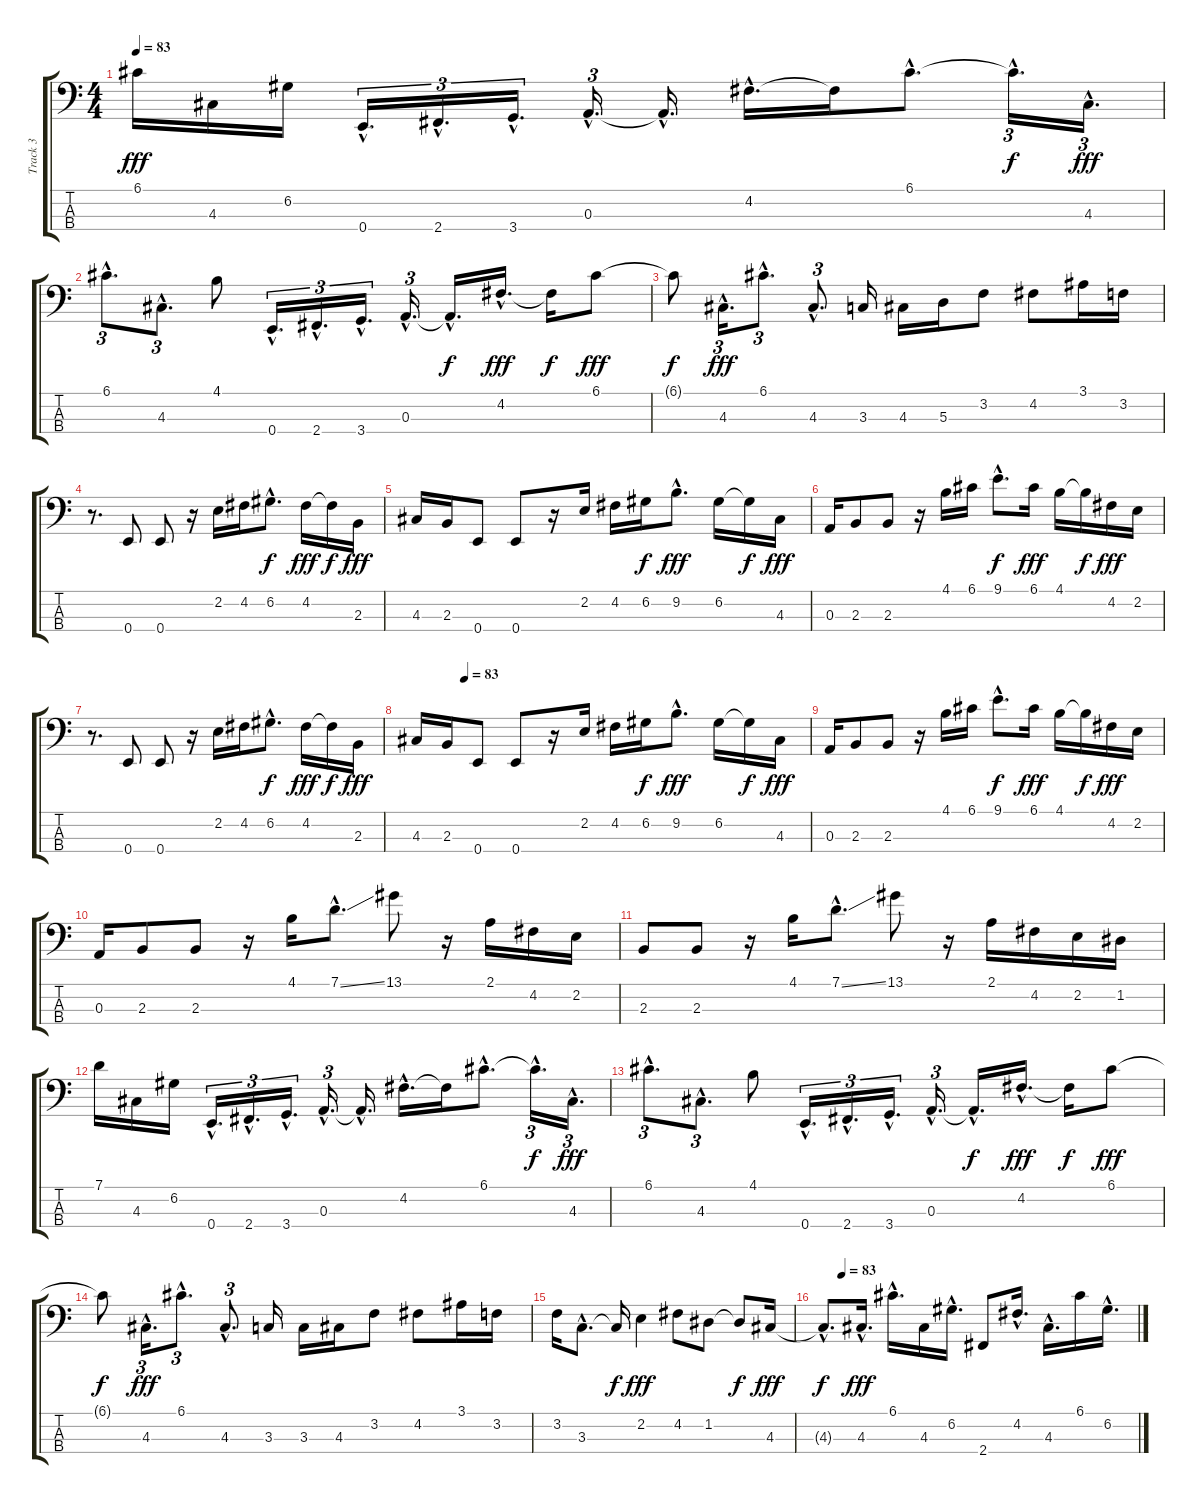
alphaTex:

\track ("Track 3" "Track 3") {instrument fretlessbass}
\staff {score tabs}
\tuning (G2 D2 A1 E1) {hide}
\ts (4 4)
\tempo 83
\clef f4
\ks c
6.1.16{dy fff} 4.3.16 6.2.16 0.4{hac}.16{d tu (3 2)} 2.4{hac}.16{d tu (3 2)} 3.4{hac}.16{d tu (3 2)} 0.3{hac}.16{d tu (3 2)} 0.3{hac t}.16{d} 4.2{hac}.16{d} 4.2{t}.16 6.1{hac}.8{d} 6.1{hac t}.16{d tu (3 2) dy f} 4.3{hac}.16{d tu (3 2) dy fff} |
6.1{hac}.8{d tu (3 2)} 4.3{hac}.8{d tu (3 2)} 4.1.8 0.4{hac}.16{d tu (3 2)} 2.4{hac}.16{d tu (3 2)} 3.4{hac}.16{d tu (3 2)} 0.3{hac}.16{d tu (3 2)} 0.3{hac t}.16{d dy f} 4.2{hac}.16{d dy fff} 4.2{t}.16{dy f} 6.1.8{dy fff} |
6.1{t}.8{dy f} 4.3{hac}.16{d tu (3 2) dy fff} 6.1{hac}.8{d tu (3 2)} 4.3{hac}.8{d tu (3 2)} 3.3.16 4.3.16 5.3.16 3.2.8 4.2.8 3.1.16 3.2.16 |
r.8{d volume 14 instrument electricbassfinger} 0.4.8 0.4.8 r.16 2.2.16 4.2.16 6.2{hac}.8{d dy f} 4.2.16{dy fff} 4.2{t}.16{dy f} 2.3.16{dy fff} |
4.3.16 2.3.16 0.4.8 0.4.8 r.16 2.2.16 4.2.16 6.2.16{dy f} 9.2{hac}.8{d dy fff} 6.2.16 6.2{t}.16{dy f} 4.3.16{dy fff} |
0.3.16 2.3.8 2.3.8 r.16 4.1.16 6.1.16 9.1{hac}.8{d dy f} 6.1.16{dy fff} 4.1.16 4.1{t}.16{dy f} 4.2.16{dy fff} 2.2.16 |
r.8{d volume 14 instrument electricbassfinger} 0.4.8 0.4.8 r.16 2.2.16 4.2.16 6.2{hac}.8{d dy f} 4.2.16{dy fff} 4.2{t}.16{dy f} 2.3.16{dy fff} |
\tempo (83 0.125)
4.3.16 2.3.16 0.4.8 0.4.8 r.16 2.2.16 4.2.16 6.2.16{dy f} 9.2{hac}.8{d dy fff} 6.2.16 6.2{t}.16{dy f} 4.3.16{dy fff} |
0.3.16 2.3.8 2.3.8 r.16 4.1.16 6.1.16 9.1{hac}.8{d dy f} 6.1.16{dy fff} 4.1.16 4.1{t}.16{dy f} 4.2.16{dy fff} 2.2.16 |
0.3.16 2.3.8 2.3.8 r.16 4.1.16 7.1{ss hac}.8{d} 13.1.8 r.16 2.1.16 4.2.16 2.2.16 |
2.3.8 2.3.8 r.16 4.1.16 7.1{ss hac}.8{d} 13.1.8 r.16 2.1.16 4.2.16 2.2.16 1.2.16 |
7.1.16 4.3.16 6.2.16 0.4{hac}.16{d tu (3 2)} 2.4{hac}.16{d tu (3 2)} 3.4{hac}.16{d tu (3 2)} 0.3{hac}.16{d tu (3 2)} 0.3{hac t}.16{d} 4.2{hac}.16{d} 4.2{t}.16 6.1{hac}.8{d} 6.1{hac t}.16{d tu (3 2) dy f} 4.3{hac}.16{d tu (3 2) dy fff} |
6.1{hac}.8{d tu (3 2)} 4.3{hac}.8{d tu (3 2)} 4.1.8 0.4{hac}.16{d tu (3 2)} 2.4{hac}.16{d tu (3 2)} 3.4{hac}.16{d tu (3 2)} 0.3{hac}.16{d tu (3 2)} 0.3{hac t}.16{d dy f} 4.2{hac}.16{d dy fff} 4.2{t}.16{dy f} 6.1.8{dy fff} |
6.1{t}.8{dy f} 4.3{hac}.16{d tu (3 2) dy fff} 6.1{hac}.8{d tu (3 2)} 4.3{hac}.8{d tu (3 2)} 3.3.16 3.3.16 4.3.16 3.2.8 4.2.8 3.1.16 3.2.16 |
3.2.16 3.3{hac}.8{d} 3.3{t}.16{dy f} 2.2.4{dy fff} 4.2.8 1.2.8 1.2{t}.8{dy f} 4.3.16{dy fff} |
\tempo (83 0.0625)
4.3{hac t}.8{d dy f} 4.3{hac}.16{d dy fff instrument electricbassfinger} 6.1{hac}.16{d} 4.3.16 6.2{hac}.16{d} 2.4.8 4.2{hac}.16{d} 4.3{hac}.16{d} 6.1.16 6.2{hac}.16{d}
